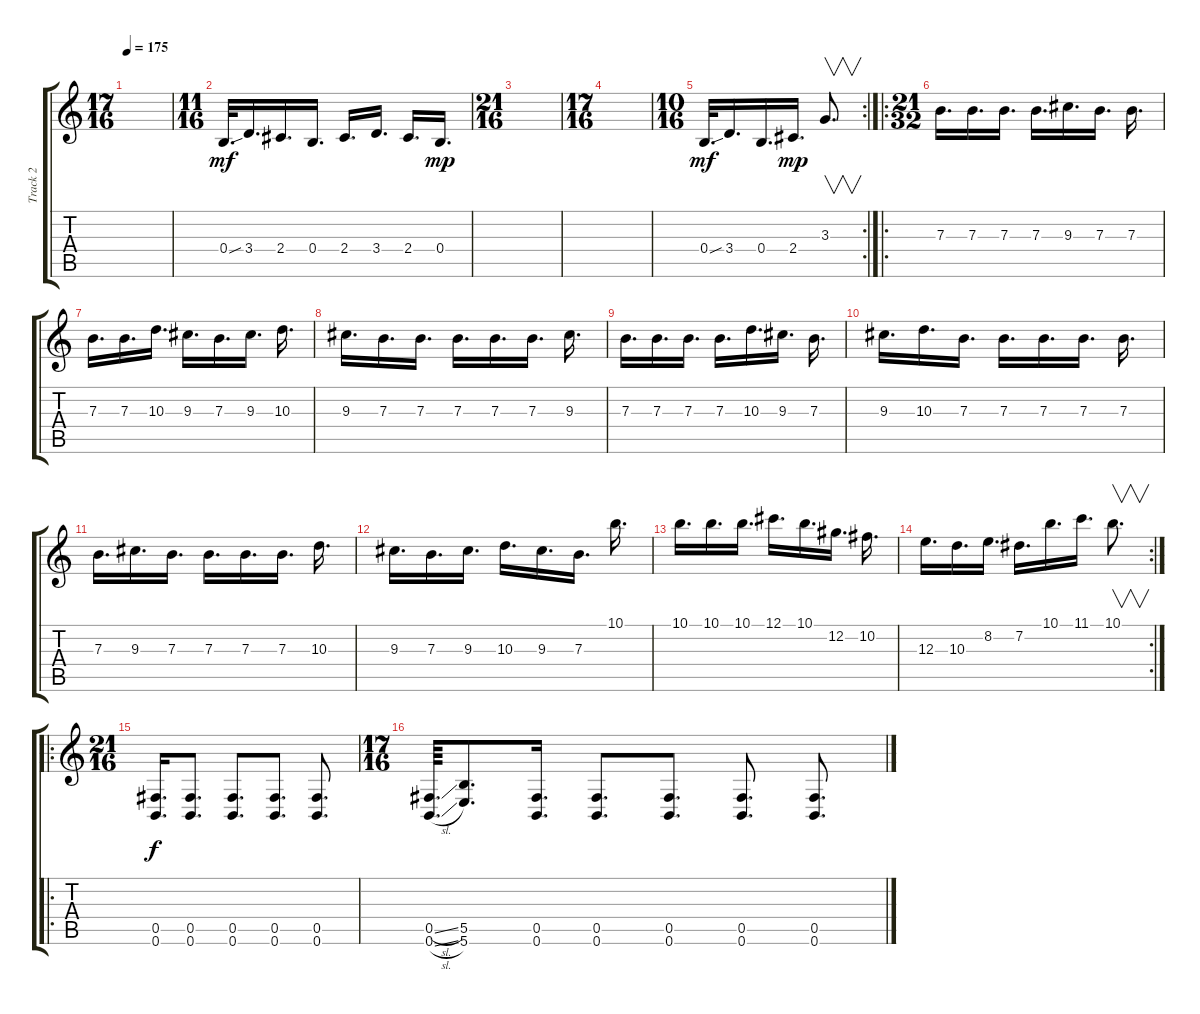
\track ("Track 2" "Track 2") {instrument distortionguitar}
\staff {score tabs}
\tuning (Db4 Ab3 E3 B2 Gb2 B1) {hide}
\ts (17 16)
\tempo 175
\clef g2
\ks c
|
\ts (11 16)
0.4{sou}.32{d dy mf} 3.4.16{d} 2.4.16{d} 0.4.16{d} 2.4.16{d} 3.4.16{d} 2.4.16{d} 0.4.16{d dy mp} |
\ts (21 16)
|
\ts (17 16)
|
\rc 2
\ts (10 16)
0.4{sou}.32{d dy mf} 3.4.16{d} 0.4.16{d} 2.4.16{d dy mp} 3.3.8{v d} |
\ro
\ts (21 32)
7.3.16{d} 7.3.16{d} 7.3.16{d} 7.3.16{d} 9.3.16{d} 7.3.16{d} 7.3.16{d} |
7.3.16{d} 7.3.16{d} 10.3.16{d} 9.3.16{d} 7.3.16{d} 9.3.16{d} 10.3.16{d} |
9.3.16{d} 7.3.16{d} 7.3.16{d} 7.3.16{d} 7.3.16{d} 7.3.16{d} 9.3.16{d} |
7.3.16{d} 7.3.16{d} 7.3.16{d} 7.3.16{d} 10.3.16{d} 9.3.16{d} 7.3.16{d} |
9.3.16{d} 10.3.16{d} 7.3.16{d} 7.3.16{d} 7.3.16{d} 7.3.16{d} 7.3.16{d} |
7.3.16{d} 9.3.16{d} 7.3.16{d} 7.3.16{d} 7.3.16{d} 7.3.16{d} 10.3.16{d} |
9.3.16{d} 7.3.16{d} 9.3.16{d} 10.3.16{d} 9.3.16{d} 7.3.16{d} 10.1.16{d} |
10.1.16{d} 10.1.16{d} 10.1.16{d} 12.1.16{d} 10.1.16{d} 12.2.16{d} 10.2.16{d} |
\rc 2
12.3.16{d} 10.3.16{d} 8.2.16{d} 7.2.16{d} 10.1.16{d} 11.1.16{d} 10.1.8{v d} |
\ro
\ts (21 16)
(0.5 0.6).16{d dy f} (0.5 0.6).8{d} (0.5 0.6).8{d} (0.5 0.6).8{d} (0.5 0.6).8{d} |
\ts (17 16)
(0.5{sl} 0.6{sl}).64{d} (5.5 5.6).8{d} (0.5 0.6).16{d} (0.5 0.6).8{d} (0.5 0.6).8{d} (0.5 0.6).8{d} (0.5 0.6).8{d}
